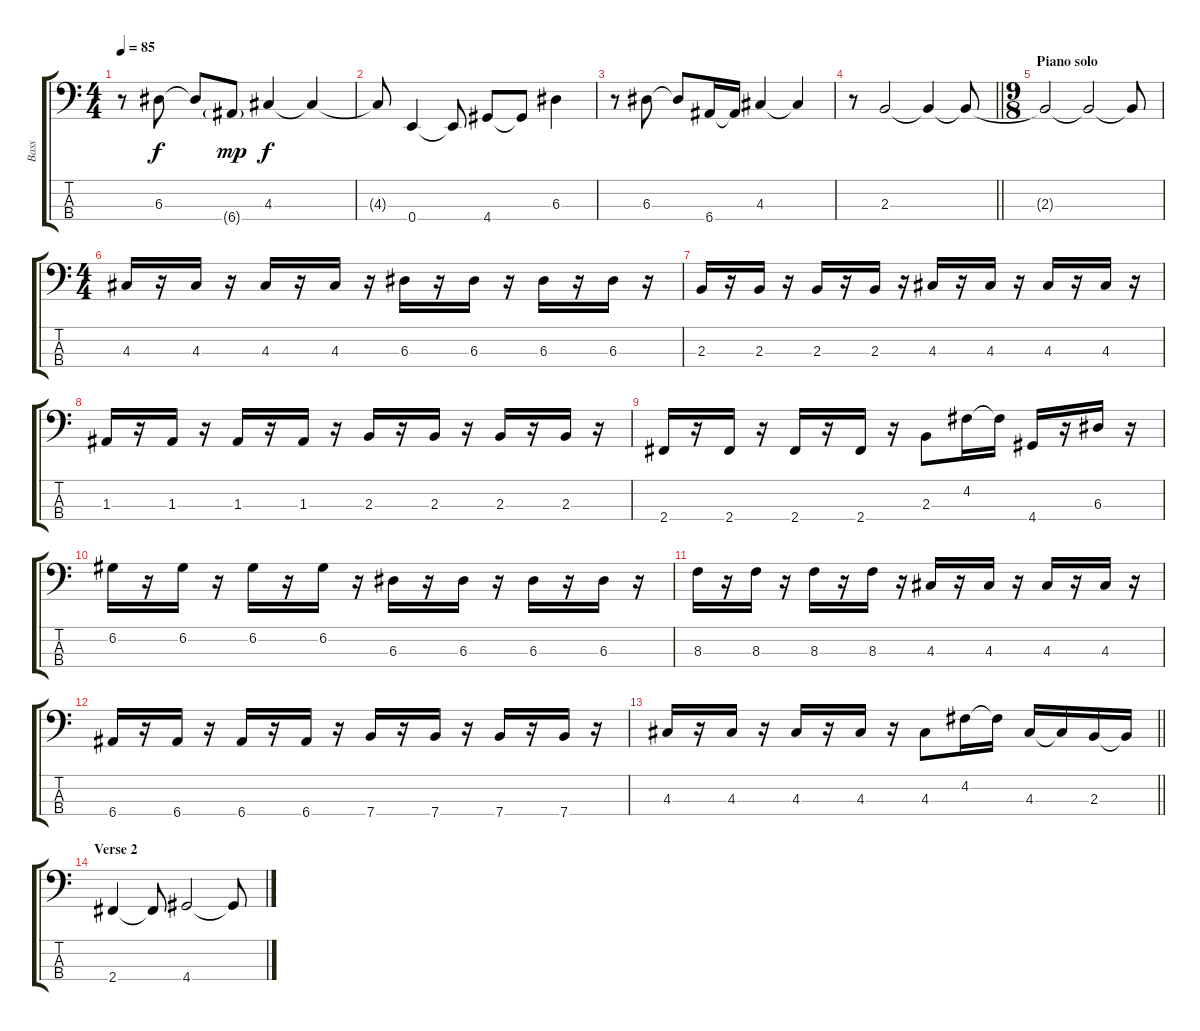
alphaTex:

\track ("Bass" "Bass") {instrument electricbassfinger}
\staff {score tabs}
\tuning (G2 D2 A1 E1) {hide}
\ts (4 4)
\tempo 85
\clef f4
\ks c
r.8{dy f} 6.3.8 6.3{t}.8 6.4{g}.8{dy mp} 4.3.4{dy f} 4.3{t}.4 |
4.3{t}.8 0.4.4 0.4{t}.8 4.4.8 4.4{t}.8 6.3.4 |
r.8 6.3.8 6.3{t}.8 6.4.16 6.4{t}.16 4.3.4 4.3{t}.4 |
\barLineRight lightlight
r.8 2.3.2 2.3{t}.4 2.3{t}.8 |
\ts (9 8)
\section ("" "Piano solo")
2.3{t}.2 2.3{t}.2 2.3{t}.8 |
\ts (4 4)
4.3.16 r.16 4.3.16 r.16 4.3.16 r.16 4.3.16 r.16 6.3.16 r.16 6.3.16 r.16 6.3.16 r.16 6.3.16 r.16 |
2.3.16 r.16 2.3.16 r.16 2.3.16 r.16 2.3.16 r.16 4.3.16 r.16 4.3.16 r.16 4.3.16 r.16 4.3.16 r.16 |
1.3.16 r.16 1.3.16 r.16 1.3.16 r.16 1.3.16 r.16 2.3.16 r.16 2.3.16 r.16 2.3.16 r.16 2.3.16 r.16 |
2.4.16 r.16 2.4.16 r.16 2.4.16 r.16 2.4.16 r.16 2.3.8 4.2.16 4.2{t}.16 4.4.16 r.16 6.3.16 r.16 |
6.2.16 r.16 6.2.16 r.16 6.2.16 r.16 6.2.16 r.16 6.3.16 r.16 6.3.16 r.16 6.3.16 r.16 6.3.16 r.16 |
8.3.16 r.16 8.3.16 r.16 8.3.16 r.16 8.3.16 r.16 4.3.16 r.16 4.3.16 r.16 4.3.16 r.16 4.3.16 r.16 |
6.4.16 r.16 6.4.16 r.16 6.4.16 r.16 6.4.16 r.16 7.4.16 r.16 7.4.16 r.16 7.4.16 r.16 7.4.16 r.16 |
\barLineRight lightlight
4.3.16 r.16 4.3.16 r.16 4.3.16 r.16 4.3.16 r.16 4.3.8 4.2.16 4.2{t}.16 4.3.16 4.3{t}.16 2.3.16 2.3{t}.16 |
\section ("" "Verse 2")
2.4.4 2.4{t}.8 4.4.2 4.4{t}.8
